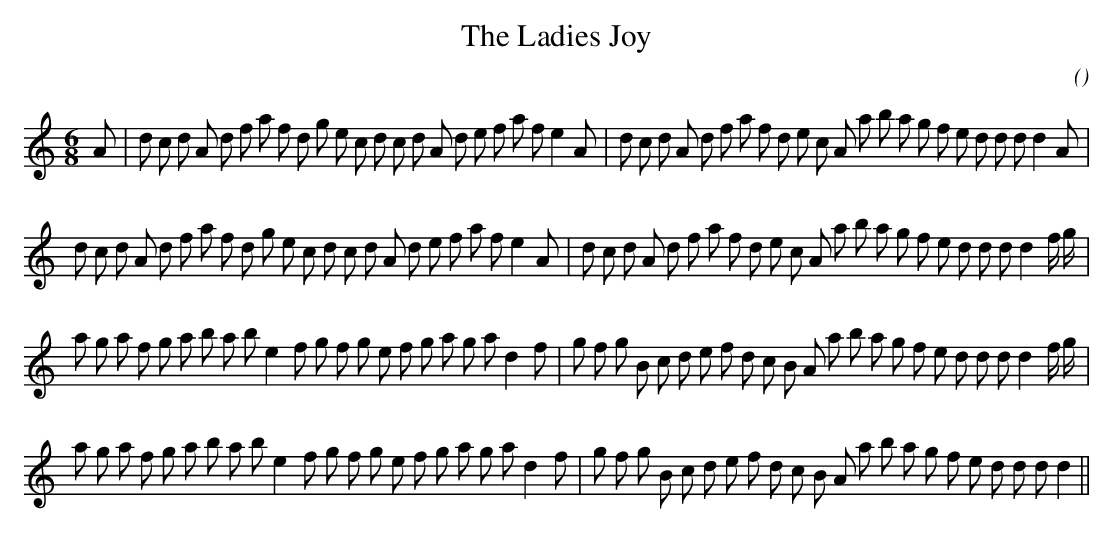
X:1
T: The Ladies Joy
C:
O:
M:6/8
K:C
K:C
M:6/8
L:1/16
A2 |d2 c2 d2 A2 d2 f2 a2 f2 d2 g2 e2 c2 d2 c2 d2 A2 d2 e2 f2 a2 f2 e4 A2 |d2 c2 d2 A2 d2 f2 a2 f2 d2 e2 c2 A2 a2 b2 a2 g2 f2 e2 d2 d2 d2 d4 A2 |
d2 c2 d2 A2 d2 f2 a2 f2 d2 g2 e2 c2 d2 c2 d2 A2 d2 e2 f2 a2 f2 e4 A2 |d2 c2 d2 A2 d2 f2 a2 f2 d2 e2 c2 A2 a2 b2 a2 g2 f2 e2 d2 d2 d2 d4 f g |
a2 g2 a2 f2 g2 a2 b2 a2 b2 e4 f2 g2 f2 g2 e2 f2 g2 a2 g2 a2 d4 f2 |g2 f2 g2 B2 c2 d2 e2 f2 d2 c2 B2 A2 a2 b2 a2 g2 f2 e2 d2 d2 d2 d4 f g |
a2 g2 a2 f2 g2 a2 b2 a2 b2 e4 f2 g2 f2 g2 e2 f2 g2 a2 g2 a2 d4 f2 |g2 f2 g2 B2 c2 d2 e2 f2 d2 c2 B2 A2 a2 b2 a2 g2 f2 e2 d2 d2 d2 d4 ||
